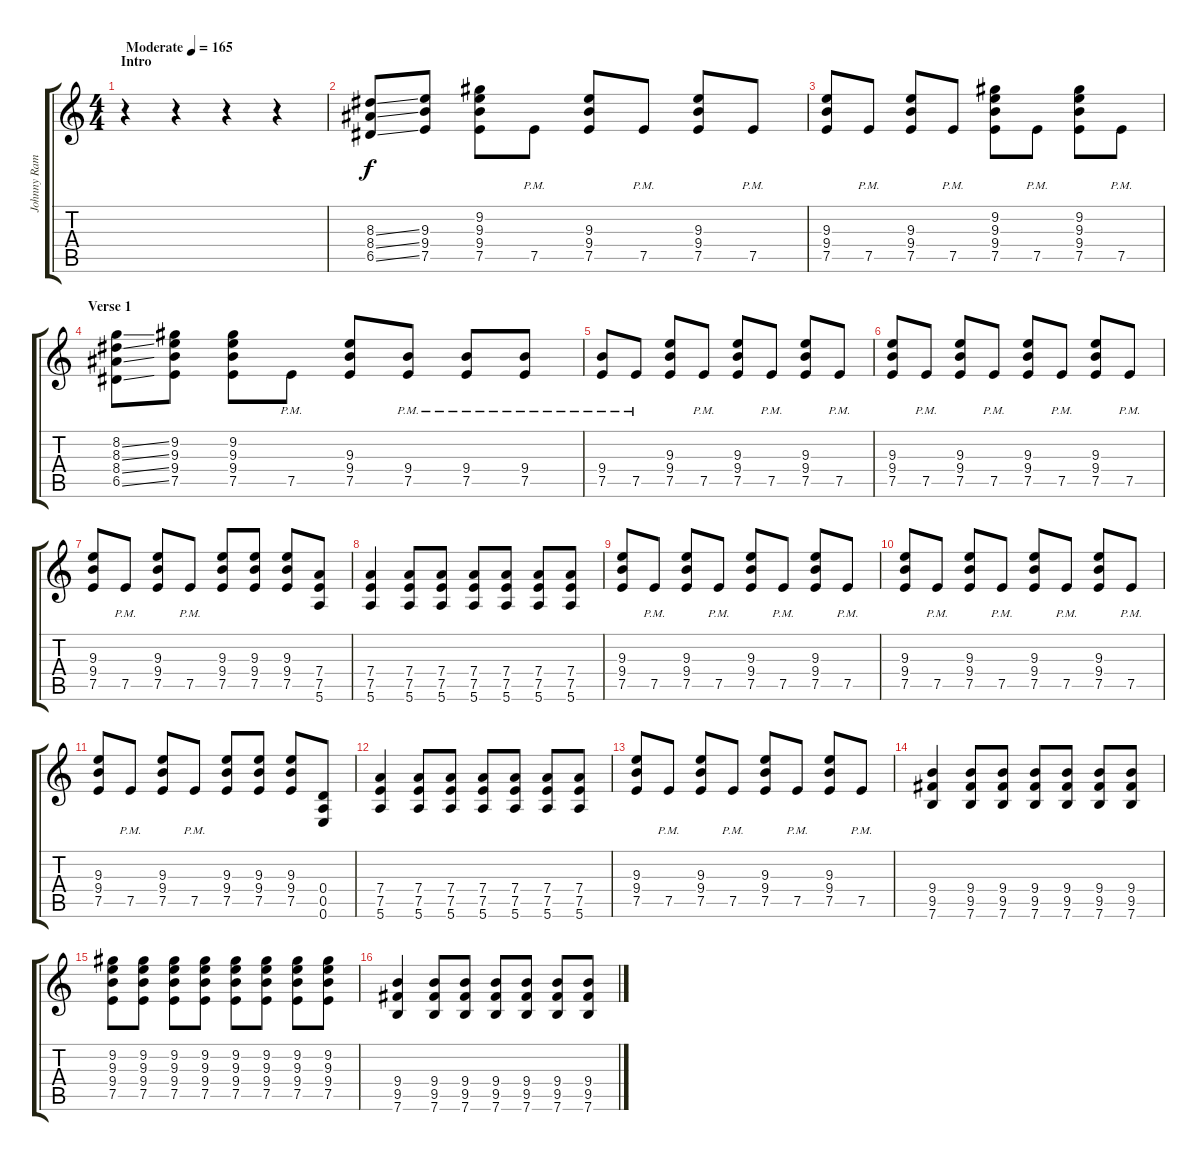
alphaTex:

\track ("Johnny Ramone" "Johnny Ram") {instrument distortionguitar}
\staff {score tabs}
\tuning (E4 B3 G3 D3 A2 E2) {hide}
\ts (4 4)
\section ("" "Intro")
\tempo (165 "Moderate")
\clef g2
\ks c
r.4{dy f instrument distortionguitar} r.4 r.4 r.4 |
(8.3{ss} 8.4{ss} 6.5{ss}).8 (9.3 9.4 7.5).8 (9.2 9.3 9.4 7.5).8 7.5{pm}.8 (9.3 9.4 7.5).8 7.5{pm}.8 (9.3 9.4 7.5).8 7.5{pm}.8 |
(9.3 9.4 7.5).8 7.5{pm}.8 (9.3 9.4 7.5).8 7.5{pm}.8 (9.2 9.3 9.4 7.5).8 7.5{pm}.8 (9.2 9.3 9.4 7.5).8 7.5{pm}.8 |
\section ("" "Verse 1")
(8.2{ss} 8.3{ss} 8.4{ss} 6.5{ss}).8 (9.2 9.3 9.4 7.5).8 (9.2 9.3 9.4 7.5).8 7.5{pm}.8 (9.3 9.4 7.5).8 (9.4{pm} 7.5{pm}).8 (9.4{pm} 7.5{pm}).8 (9.4{pm} 7.5{pm}).8 |
(9.4{pm} 7.5{pm}).8 7.5{pm}.8 (9.3 9.4 7.5).8 7.5{pm}.8 (9.3 9.4 7.5).8 7.5{pm}.8 (9.3 9.4 7.5).8 7.5{pm}.8 |
(9.3 9.4 7.5).8 7.5{pm}.8 (9.3 9.4 7.5).8 7.5{pm}.8 (9.3 9.4 7.5).8 7.5{pm}.8 (9.3 9.4 7.5).8 7.5{pm}.8 |
(9.3 9.4 7.5).8 7.5{pm}.8 (9.3 9.4 7.5).8 7.5{pm}.8 (9.3 9.4 7.5).8 (9.3 9.4 7.5).8 (9.3 9.4 7.5).8 (7.4 7.5 5.6).8 |
(7.4 7.5 5.6).4 (7.4 7.5 5.6).8 (7.4 7.5 5.6).8 (7.4 7.5 5.6).8 (7.4 7.5 5.6).8 (7.4 7.5 5.6).8 (7.4 7.5 5.6).8 |
(9.3 9.4 7.5).8 7.5{pm}.8 (9.3 9.4 7.5).8 7.5{pm}.8 (9.3 9.4 7.5).8 7.5{pm}.8 (9.3 9.4 7.5).8 7.5{pm}.8 |
(9.3 9.4 7.5).8 7.5{pm}.8 (9.3 9.4 7.5).8 7.5{pm}.8 (9.3 9.4 7.5).8 7.5{pm}.8 (9.3 9.4 7.5).8 7.5{pm}.8 |
(9.3 9.4 7.5).8 7.5{pm}.8 (9.3 9.4 7.5).8 7.5{pm}.8 (9.3 9.4 7.5).8 (9.3 9.4 7.5).8 (9.3 9.4 7.5).8 (0.4 0.5 0.6).8 |
(7.4 7.5 5.6).4 (7.4 7.5 5.6).8 (7.4 7.5 5.6).8 (7.4 7.5 5.6).8 (7.4 7.5 5.6).8 (7.4 7.5 5.6).8 (7.4 7.5 5.6).8 |
(9.3 9.4 7.5).8 7.5{pm}.8 (9.3 9.4 7.5).8 7.5{pm}.8 (9.3 9.4 7.5).8 7.5{pm}.8 (9.3 9.4 7.5).8 7.5{pm}.8 |
(9.4 9.5 7.6).4 (9.4 9.5 7.6).8 (9.4 9.5 7.6).8 (9.4 9.5 7.6).8 (9.4 9.5 7.6).8 (9.4 9.5 7.6).8 (9.4 9.5 7.6).8 |
(9.2 9.3 9.4 7.5).8 (9.2 9.3 9.4 7.5).8 (9.2 9.3 9.4 7.5).8 (9.2 9.3 9.4 7.5).8 (9.2 9.3 9.4 7.5).8 (9.2 9.3 9.4 7.5).8 (9.2 9.3 9.4 7.5).8 (9.2 9.3 9.4 7.5).8 |
(9.4 9.5 7.6).4 (9.4 9.5 7.6).8 (9.4 9.5 7.6).8 (9.4 9.5 7.6).8 (9.4 9.5 7.6).8 (9.4 9.5 7.6).8 (9.4 9.5 7.6).8
